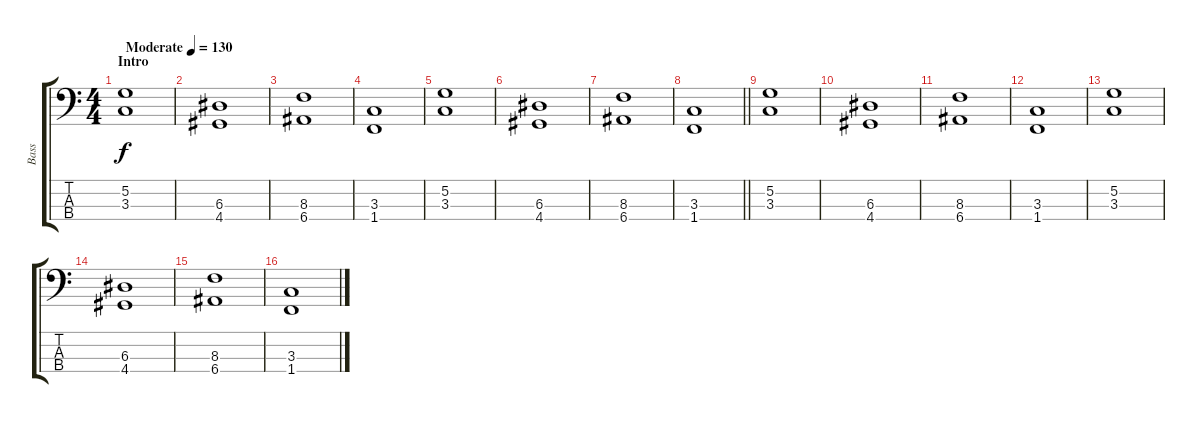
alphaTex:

\track ("Bass" "Bass") {instrument electricbasspick}
\staff {score tabs}
\tuning (G2 D2 A1 E1) {hide}
\ts (4 4)
\section ("" "Intro")
\tempo (130 "Moderate")
\clef f4
\ks c
(5.2 3.3).1{dy f volume 16 instrument electricbasspick} |
(6.3 4.4).1 |
(8.3 6.4).1 |
(3.3 1.4).1 |
(5.2 3.3).1 |
(6.3 4.4).1 |
(8.3 6.4).1 |
\barLineRight lightlight
(3.3 1.4).1 |
(5.2 3.3).1{volume 10} |
(6.3 4.4).1 |
(8.3 6.4).1 |
(3.3 1.4).1 |
(5.2 3.3).1 |
(6.3 4.4).1 |
(8.3 6.4).1 |
(3.3 1.4).1
